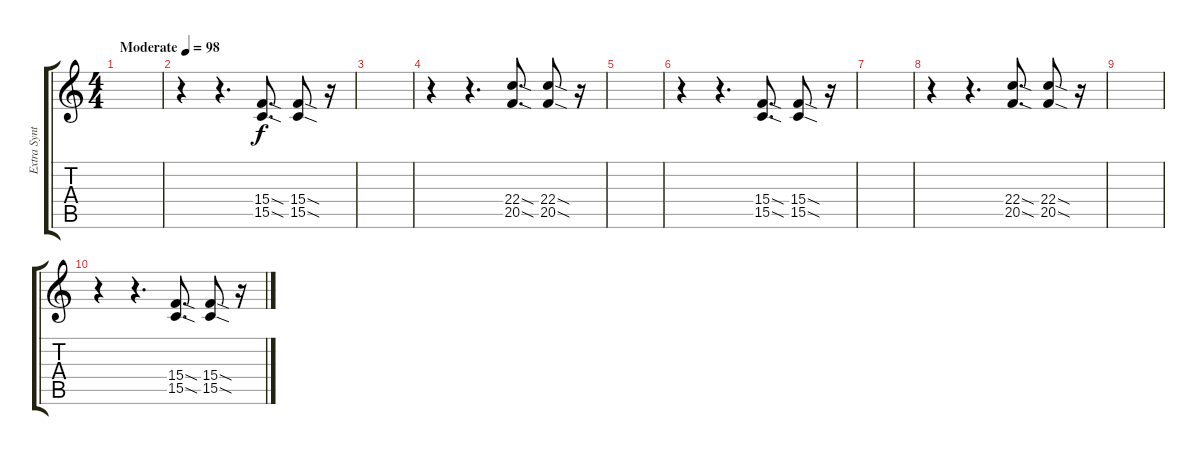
\track ("Extra Synth 2" "Extra Synt") {instrument lead7fifths}
\staff {score tabs}
\tuning (E4 B3 G3 D3 A2 E2) {hide}
\ts (4 4)
\tempo (98 "Moderate")
\clef g2
\ks c
|
r.4 r.4{d} (15.4{sod} 15.5{sod}).8{d} (15.4{sod} 15.5{sod}).8 r.16 |
|
r.4 r.4{d} (22.4{sod} 20.5{sod}).8{d} (22.4{sod} 20.5{sod}).8 r.16 |
|
r.4 r.4{d} (15.4{sod} 15.5{sod}).8{d} (15.4{sod} 15.5{sod}).8 r.16 |
|
r.4 r.4{d} (22.4{sod} 20.5{sod}).8{d} (22.4{sod} 20.5{sod}).8 r.16 |
|
r.4 r.4{d} (15.4{sod} 15.5{sod}).8{d} (15.4{sod} 15.5{sod}).8 r.16
